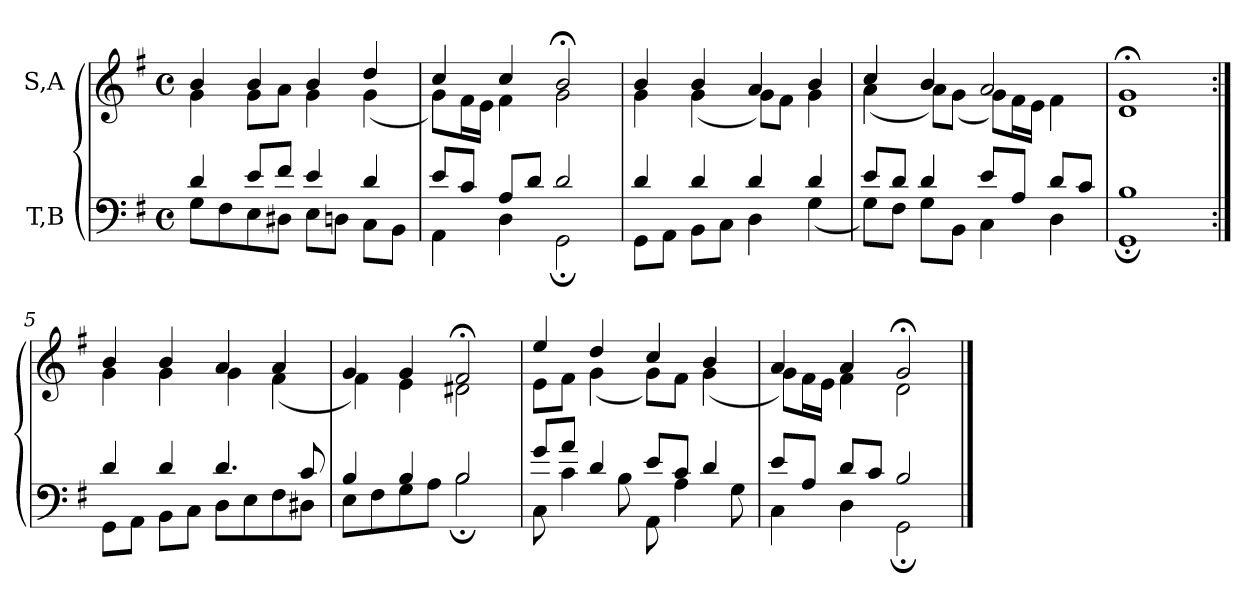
**kern	**kern
*part2	*part1
*staff2	*staff1
*I"T,B	*I"S,A
*clefF4	*clefG2
*k[f#]	*k[f#]
*M4/4	*M4/4
*met(c)	*met(c)
=	=
*^	*^
4d	8GL	4b	4g
.	8F#	.	.
8eL	8E	4b	8gL
8f#J	8D#XJ	.	8aJ
4e	8EL	4b	4g
.	8DnJ	.	.
4d	8CL	4dd	(<4g
.	8BBJ	.	.
=1	=1	=1	=1
8eL	4AA	4cc	8gL)
8cJ	.	.	16f#L
.	.	.	16eJJ
8AL	4D	4cc	4f#
8dJ	.	.	.
2d	2GG;	2b;<	2g
=2	=2	=2	=2
4d	8GGL	4b	4g
.	8AAJ	.	.
4d	8BBL	4b	(<4g
.	8CJ	.	.
4d	4D	4a	8gL)
.	.	.	8f#J
4d	(<4G	4b	4g
=3	=3	=3	=3
8eL	8GL)	4cc	(<4a
8dJ	8F#J	.	.
4d	8GL	4b	8aL)
.	8BBJ	.	(<8gJ
8eL	4C	2a	8gL)
8AJ	.	.	16f#L
.	.	.	16eJJ
8dL	4D	.	4f#
8cJ	.	.	.
=4	=4	=4	=4
1B	1GG;	1g;<	1d
=5:|!	=5:|!	=5:|!	=5:|!
4d	8GGL	4b	4g
.	8AAJ	.	.
4d	8BBL	4b	4g
.	8CJ	.	.
4.d	8DL	4a	4g
.	8E	.	.
.	8F#	4a	(<4f#
8c	8D#XJ	.	.
=6	=6	=6	=6
4B	8EL	4g	4f#)
.	8F#	.	.
4B	8G	4g	4e
.	8AJ	.	.
2B	2B;	2f#;<	2d#X
=7	=7	=7	=7
8gL	8C	4ee	8eL
8aJ	4c	.	8f#J
4d	.	4dd	(<4g
.	8B	.	.
8eL	8AA	4cc	8gL)
8cJ	4A	.	8f#J
4d	.	4b	(<4g
.	8G	.	.
=8	=8	=8	=8
8eL	4C	4a	8gL)
8AJ	.	.	16f#L
.	.	.	16eJJ
8dL	4D	4a	4f#
8cJ	.	.	.
2B	2GG;	2g;<	2d
*v	*v	*	*
*	*v	*v
==	==
*-	*-
